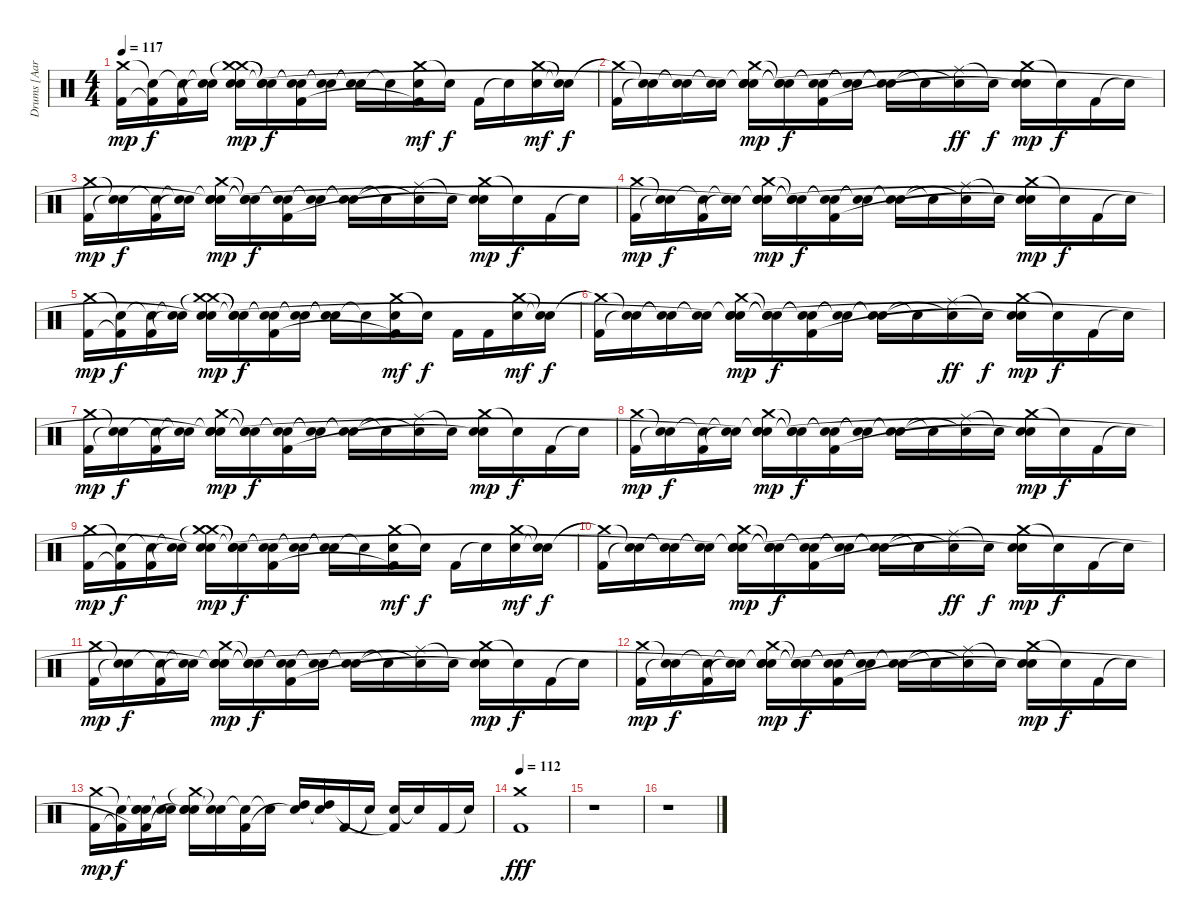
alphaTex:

\track ("Drums [Aaron Harris]" "Drums [Aar") {instrument percussion}
\staff {score}
\articulation defaults
\ts (4 4)
\tempo 117
\clef neutral
\ks c
("Crash medium (hit)" "Kick (hit) 2").16{dy mp} ("Snare (hit)"{t} "Kick (hit) 2"{t}).16{dy f} ("Snare (hit)"{t} "Kick (hit) 2").16 ("Snare (hit)"{t} "Snare (hit)"{t}).16 ("Crash medium (hit)"{t} "Crash medium (hit)" "Electric Snare (hit)" "Snare (hit)"{t}).16{dy mp} ("Snare (hit)"{t} "Snare (hit)"{t} "Snare (hit)"{t}).16{dy f} ("Snare (hit)"{t} "Snare (hit)"{t} "Kick (hit) 2").16 ("Snare (hit)"{t} "Snare (hit)"{t}).16 ("Snare (hit)"{t} "Snare (hit)"{t}).16 "Snare (hit)"{t}.16 ("Crash medium (hit)" "Electric Snare (hit)" "Kick (hit) 2"{t}).16{dy mf} "Snare (hit)"{t}.16{dy f} "Kick (hit) 2".16 "Snare (hit)"{t}.16 ("Crash medium (hit)" "Electric Snare (hit)").16{dy mf} ("Snare (hit)"{t} "Snare (hit)"{t}).16{dy f} |
("Crash medium (hit)"{t} "Kick (hit) 2").16 ("Snare (hit)"{t} "Snare (hit)"{t}).16 ("Snare (hit)"{t} "Snare (hit)"{t}).16 ("Snare (hit)"{t} "Snare (hit)"{t}).16 ("Snare (hit)"{t} "Crash medium (hit)" "Electric Snare (hit)" "Snare (hit)"{t}).16{dy mp} ("Snare (hit)"{t} "Snare (hit)"{t} "Snare (hit)"{t}).16{dy f} ("Snare (hit)"{t} "Snare (hit)"{t} "Kick (hit) 2").16 ("Snare (hit)"{t} "Snare (hit)"{t}).16 ("Snare (hit)"{t} "Snare (hit)"{t}).16 "Snare (hit)"{t}.16 ("Ride (middle)" "Snare (hit)"{t}).16{dy ff} "Snare (hit)"{t}.16{dy f} ("Crash medium (hit)" "Electric Snare (hit)" "Snare (hit)"{t}).16{dy mp} "Snare (hit)"{t}.16{dy f} "Kick (hit) 2".16 "Snare (hit)"{t}.16 |
("Crash medium (hit)" "Kick (hit) 2").16{dy mp} ("Snare (hit)"{t} "Snare (hit)"{t}).16{dy f} ("Snare (hit)"{t} "Kick (hit) 2").16 ("Snare (hit)"{t} "Snare (hit)"{t}).16 ("Snare (hit)"{t} "Crash medium (hit)" "Electric Snare (hit)" "Snare (hit)"{t}).16{dy mp} ("Snare (hit)"{t} "Snare (hit)"{t} "Snare (hit)"{t}).16{dy f} ("Snare (hit)"{t} "Snare (hit)"{t} "Kick (hit) 2").16 ("Snare (hit)"{t} "Snare (hit)"{t}).16 ("Snare (hit)"{t} "Snare (hit)"{t}).16 "Snare (hit)"{t}.16 ("Ride (middle)" "Snare (hit)"{t}).16 "Snare (hit)"{t}.16 ("Crash medium (hit)" "Electric Snare (hit)" "Snare (hit)"{t}).16{dy mp} "Snare (hit)"{t}.16{dy f} "Kick (hit) 2".16 "Snare (hit)"{t}.16 |
("Crash medium (hit)" "Kick (hit) 2").16{dy mp} ("Snare (hit)"{t} "Snare (hit)"{t}).16{dy f} ("Snare (hit)"{t} "Kick (hit) 2").16 ("Snare (hit)"{t} "Snare (hit)"{t}).16 ("Snare (hit)"{t} "Crash medium (hit)" "Electric Snare (hit)" "Snare (hit)"{t}).16{dy mp} ("Snare (hit)"{t} "Snare (hit)"{t} "Snare (hit)"{t}).16{dy f} ("Snare (hit)"{t} "Snare (hit)"{t} "Kick (hit) 2").16 ("Snare (hit)"{t} "Snare (hit)"{t}).16 ("Snare (hit)"{t} "Snare (hit)"{t}).16 "Snare (hit)"{t}.16 ("Ride (middle)" "Snare (hit)"{t}).16 "Snare (hit)"{t}.16 ("Crash medium (hit)" "Electric Snare (hit)" "Snare (hit)"{t}).16{dy mp} "Snare (hit)"{t}.16{dy f} "Kick (hit) 2".16 "Snare (hit)"{t}.16 |
("Crash medium (hit)" "Kick (hit) 2").16{dy mp} ("Snare (hit)"{t} "Kick (hit) 2"{t}).16{dy f} ("Snare (hit)"{t} "Kick (hit) 2").16 ("Snare (hit)"{t} "Snare (hit)"{t}).16 ("Crash medium (hit)"{t} "Crash medium (hit)" "Electric Snare (hit)" "Snare (hit)"{t}).16{dy mp} ("Snare (hit)"{t} "Snare (hit)"{t} "Snare (hit)"{t}).16{dy f} ("Snare (hit)"{t} "Snare (hit)"{t} "Kick (hit) 2").16 ("Snare (hit)"{t} "Snare (hit)"{t}).16 ("Snare (hit)"{t} "Snare (hit)"{t}).16 "Snare (hit)"{t}.16 ("Crash medium (hit)" "Electric Snare (hit)" "Kick (hit) 2"{t}).16{dy mf} "Snare (hit)"{t}.16{dy f} "Kick (hit) 2".16 "Kick (hit) 2".16 ("Crash medium (hit)" "Electric Snare (hit)").16{dy mf} ("Snare (hit)"{t} "Snare (hit)"{t}).16{dy f} |
("Crash medium (hit)"{t} "Kick (hit) 2").16 ("Snare (hit)"{t} "Snare (hit)"{t}).16 ("Snare (hit)"{t} "Snare (hit)"{t}).16 ("Snare (hit)"{t} "Snare (hit)"{t}).16 ("Snare (hit)"{t} "Crash medium (hit)" "Electric Snare (hit)" "Snare (hit)"{t}).16{dy mp} ("Snare (hit)"{t} "Snare (hit)"{t} "Snare (hit)"{t}).16{dy f} ("Snare (hit)"{t} "Snare (hit)"{t} "Kick (hit) 2").16 ("Snare (hit)"{t} "Snare (hit)"{t}).16 ("Snare (hit)"{t} "Snare (hit)"{t}).16 "Snare (hit)"{t}.16 ("Ride (middle)" "Snare (hit)"{t}).16{dy ff} "Snare (hit)"{t}.16{dy f} ("Crash medium (hit)" "Electric Snare (hit)" "Snare (hit)"{t}).16{dy mp} "Snare (hit)"{t}.16{dy f} "Kick (hit) 2".16 "Snare (hit)"{t}.16 |
("Crash medium (hit)" "Kick (hit) 2").16{dy mp} ("Snare (hit)"{t} "Snare (hit)"{t}).16{dy f} ("Snare (hit)"{t} "Kick (hit) 2").16 ("Snare (hit)"{t} "Snare (hit)"{t}).16 ("Snare (hit)"{t} "Crash medium (hit)" "Electric Snare (hit)" "Snare (hit)"{t}).16{dy mp} ("Snare (hit)"{t} "Snare (hit)"{t} "Snare (hit)"{t}).16{dy f} ("Snare (hit)"{t} "Snare (hit)"{t} "Kick (hit) 2").16 ("Snare (hit)"{t} "Snare (hit)"{t}).16 ("Snare (hit)"{t} "Snare (hit)"{t}).16 "Snare (hit)"{t}.16 ("Ride (middle)" "Snare (hit)"{t}).16 "Snare (hit)"{t}.16 ("Crash medium (hit)" "Electric Snare (hit)" "Snare (hit)"{t}).16{dy mp} "Snare (hit)"{t}.16{dy f} "Kick (hit) 2".16 "Snare (hit)"{t}.16 |
("Crash medium (hit)" "Kick (hit) 2").16{dy mp} ("Snare (hit)"{t} "Snare (hit)"{t}).16{dy f} ("Snare (hit)"{t} "Kick (hit) 2").16 ("Snare (hit)"{t} "Snare (hit)"{t}).16 ("Snare (hit)"{t} "Crash medium (hit)" "Electric Snare (hit)" "Snare (hit)"{t}).16{dy mp} ("Snare (hit)"{t} "Snare (hit)"{t} "Snare (hit)"{t}).16{dy f} ("Snare (hit)"{t} "Snare (hit)"{t} "Kick (hit) 2").16 ("Snare (hit)"{t} "Snare (hit)"{t}).16 ("Snare (hit)"{t} "Snare (hit)"{t}).16 "Snare (hit)"{t}.16 ("Ride (middle)" "Snare (hit)"{t}).16 "Snare (hit)"{t}.16 ("Crash medium (hit)" "Electric Snare (hit)" "Snare (hit)"{t}).16{dy mp} "Snare (hit)"{t}.16{dy f} "Kick (hit) 2".16 "Snare (hit)"{t}.16 |
("Crash medium (hit)" "Kick (hit) 2").16{dy mp} ("Snare (hit)"{t} "Kick (hit) 2"{t}).16{dy f} ("Snare (hit)"{t} "Kick (hit) 2").16 ("Snare (hit)"{t} "Snare (hit)"{t}).16 ("Crash medium (hit)"{t} "Crash medium (hit)" "Electric Snare (hit)" "Snare (hit)"{t}).16{dy mp} ("Snare (hit)"{t} "Snare (hit)"{t} "Snare (hit)"{t}).16{dy f} ("Snare (hit)"{t} "Snare (hit)"{t} "Kick (hit) 2").16 ("Snare (hit)"{t} "Snare (hit)"{t}).16 ("Snare (hit)"{t} "Snare (hit)"{t}).16 "Snare (hit)"{t}.16 ("Crash medium (hit)" "Electric Snare (hit)" "Kick (hit) 2"{t}).16{dy mf} "Snare (hit)"{t}.16{dy f} "Kick (hit) 2".16 "Snare (hit)"{t}.16 ("Crash medium (hit)" "Electric Snare (hit)").16{dy mf} ("Snare (hit)"{t} "Snare (hit)"{t}).16{dy f} |
("Crash medium (hit)"{t} "Kick (hit) 2").16 ("Snare (hit)"{t} "Snare (hit)"{t}).16 ("Snare (hit)"{t} "Snare (hit)"{t}).16 ("Snare (hit)"{t} "Snare (hit)"{t}).16 ("Snare (hit)"{t} "Crash medium (hit)" "Electric Snare (hit)" "Snare (hit)"{t}).16{dy mp} ("Snare (hit)"{t} "Snare (hit)"{t} "Snare (hit)"{t}).16{dy f} ("Snare (hit)"{t} "Snare (hit)"{t} "Kick (hit) 2").16 ("Snare (hit)"{t} "Snare (hit)"{t}).16 ("Snare (hit)"{t} "Snare (hit)"{t}).16 "Snare (hit)"{t}.16 ("Ride (middle)" "Snare (hit)"{t}).16{dy ff} "Snare (hit)"{t}.16{dy f} ("Crash medium (hit)" "Electric Snare (hit)" "Snare (hit)"{t}).16{dy mp} "Snare (hit)"{t}.16{dy f} "Kick (hit) 2".16 "Snare (hit)"{t}.16 |
("Crash medium (hit)" "Kick (hit) 2").16{dy mp} ("Snare (hit)"{t} "Snare (hit)"{t}).16{dy f} ("Snare (hit)"{t} "Kick (hit) 2").16 ("Snare (hit)"{t} "Snare (hit)"{t}).16 ("Snare (hit)"{t} "Crash medium (hit)" "Electric Snare (hit)" "Snare (hit)"{t}).16{dy mp} ("Snare (hit)"{t} "Snare (hit)"{t} "Snare (hit)"{t}).16{dy f} ("Snare (hit)"{t} "Snare (hit)"{t} "Kick (hit) 2").16 ("Snare (hit)"{t} "Snare (hit)"{t}).16 ("Snare (hit)"{t} "Snare (hit)"{t}).16 "Snare (hit)"{t}.16 ("Ride (middle)" "Snare (hit)"{t}).16 "Snare (hit)"{t}.16 ("Crash medium (hit)" "Electric Snare (hit)" "Snare (hit)"{t}).16{dy mp} "Snare (hit)"{t}.16{dy f} "Kick (hit) 2".16 "Snare (hit)"{t}.16 |
("Crash medium (hit)" "Kick (hit) 2").16{dy mp} ("Snare (hit)"{t} "Snare (hit)"{t}).16{dy f} ("Snare (hit)"{t} "Kick (hit) 2").16 ("Snare (hit)"{t} "Snare (hit)"{t}).16 ("Snare (hit)"{t} "Crash medium (hit)" "Electric Snare (hit)" "Snare (hit)"{t}).16{dy mp} ("Snare (hit)"{t} "Snare (hit)"{t} "Snare (hit)"{t}).16{dy f} ("Snare (hit)"{t} "Snare (hit)"{t} "Kick (hit) 2").16 ("Snare (hit)"{t} "Snare (hit)"{t}).16 ("Snare (hit)"{t} "Snare (hit)"{t}).16 "Snare (hit)"{t}.16 ("Ride (middle)" "Snare (hit)"{t}).16 "Snare (hit)"{t}.16 ("Crash medium (hit)" "Electric Snare (hit)" "Snare (hit)"{t}).16{dy mp} "Snare (hit)"{t}.16{dy f} "Kick (hit) 2".16 "Snare (hit)"{t}.16 |
("Crash medium (hit)" "Kick (hit) 2").16{dy mp} ("Snare (hit)"{t} "Kick (hit) 2"{t}).16{dy f} ("Snare (hit)"{t} "Electric Snare (hit)" "Electric Snare (hit)" "Kick (hit) 2"{t}).16 ("Snare (hit)"{t} "Snare (hit)"{t}).16 ("Crash medium (hit)"{t} "Electric Snare (hit)" "Electric Snare (hit)" "Snare (hit)"{t}).16 ("Snare (hit)"{t} "Snare (hit)"{t}).16 ("Snare (hit)"{t} "Kick (hit) 2").16 "Snare (hit)"{t}.16 ("High Tom (hit)" "Snare (hit)"{t}).16 ("High Tom (hit)" "Snare (hit)"{t}).16 "Kick (hit) 2".16 "Snare (hit)"{t}.16 ("Electric Snare (hit)" "Kick (hit) 2"{t}).16 "Snare (hit)"{t}.16 "Kick (hit) 2".16 "Snare (hit)"{t}.16 |
\tempo 112
("Crash medium (hit)" "Kick (hit) 2").1{dy fff} |
r.1 |
r.1
